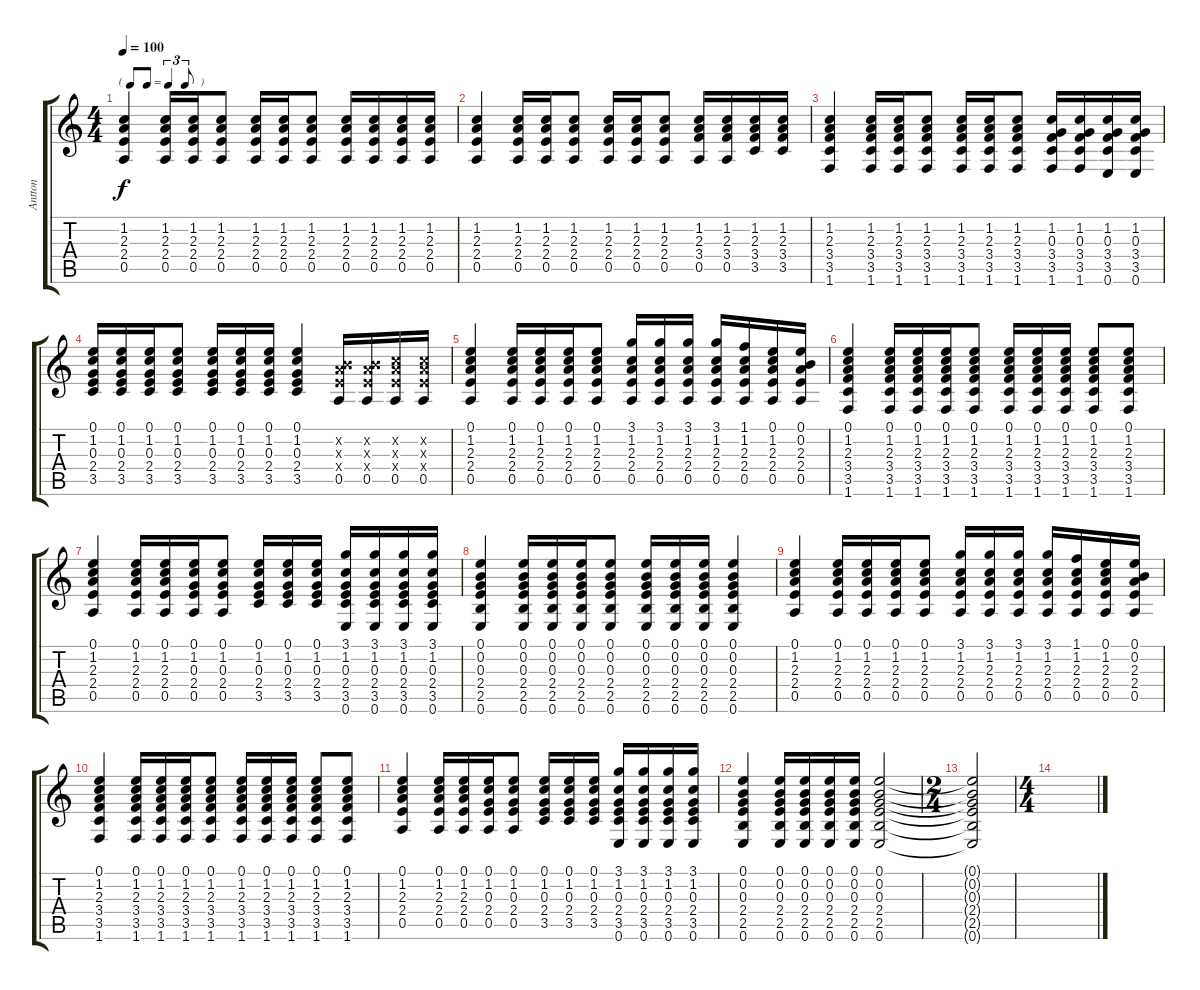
\track ("Antton" "Antton") {instrument acousticguitarnylon}
\staff {score tabs}
\tuning (E4 B3 G3 D3 A2 E2) {hide}
\ts (4 4)
\tf triplet8th
\tempo 100
\clef g2
\ks c
(1.2 2.3 2.4 0.5).4{dy f} (1.2 2.3 2.4 0.5).16 (1.2 2.3 2.4 0.5).16 (1.2 2.3 2.4 0.5).8 (1.2 2.3 2.4 0.5).16 (1.2 2.3 2.4 0.5).16 (1.2 2.3 2.4 0.5).8 (1.2 2.3 2.4 0.5).16 (1.2 2.3 2.4 0.5).16 (1.2 2.3 2.4 0.5).16 (1.2 2.3 2.4 0.5).16 |
(1.2 2.3 2.4 0.5).4 (1.2 2.3 2.4 0.5).16 (1.2 2.3 2.4 0.5).16 (1.2 2.3 2.4 0.5).8 (1.2 2.3 2.4 0.5).16 (1.2 2.3 2.4 0.5).16 (1.2 2.3 2.4 0.5).8 (1.2 2.3 3.4 0.5).16 (1.2 2.3 3.4 0.5).16 (1.2 2.3 3.4 3.5).16 (1.2 2.3 3.4 3.5).16 |
(1.2 2.3 3.4 3.5 1.6).4 (1.2 2.3 3.4 3.5 1.6).16 (1.2 2.3 3.4 3.5 1.6).16 (1.2 2.3 3.4 3.5 1.6).8 (1.2 2.3 3.4 3.5 1.6).16 (1.2 2.3 3.4 3.5 1.6).16 (1.2 2.3 3.4 3.5 1.6).8 (1.2 0.3 3.4 3.5 1.6).16 (1.2 0.3 3.4 3.5 1.6).16 (1.2 0.3 3.4 3.5 0.6).16 (1.2 0.3 3.4 3.5 0.6).16 |
(0.1 1.2 0.3 2.4 3.5).16 (0.1 1.2 0.3 2.4 3.5).16 (0.1 1.2 0.3 2.4 3.5).16 (0.1 1.2 0.3 2.4 3.5).8 (0.1 1.2 0.3 2.4 3.5).16 (0.1 1.2 0.3 2.4 3.5).16 (0.1 1.2 0.3 2.4 3.5).16 (0.1 1.2 0.3 2.4 3.5).4 (0.2{x} 2.3{x} 2.4{x} 0.5).16 (0.2{x} 2.3{x} 2.4{x} 0.5).16 (1.2{x} 2.3{x} 2.4{x} 0.5).16 (1.2{x} 2.3{x} 2.4{x} 0.5).16 |
(0.1 1.2 2.3 2.4 0.5).4 (0.1 1.2 2.3 2.4 0.5).16 (0.1 1.2 2.3 2.4 0.5).16 (0.1 1.2 2.3 2.4 0.5).16 (0.1 1.2 2.3 2.4 0.5).8 (3.1 1.2 2.3 2.4 0.5).16 (3.1 1.2 2.3 2.4 0.5).16 (3.1 1.2 2.3 2.4 0.5).16 (3.1 1.2 2.3 2.4 0.5).16 (1.1 1.2 2.3 2.4 0.5).16 (0.1 1.2 2.3 2.4 0.5).16 (0.1 0.2 2.3 2.4 0.5).16 |
(0.1 1.2 2.3 3.4 3.5 1.6).4 (0.1 1.2 2.3 3.4 3.5 1.6).16 (0.1 1.2 2.3 3.4 3.5 1.6).16 (0.1 1.2 2.3 3.4 3.5 1.6).16 (0.1 1.2 2.3 3.4 3.5 1.6).8 (0.1 1.2 2.3 3.4 3.5 1.6).16 (0.1 1.2 2.3 3.4 3.5 1.6).16 (0.1 1.2 2.3 3.4 3.5 1.6).16 (0.1 1.2 2.3 3.4 3.5 1.6).8 (0.1 1.2 2.3 3.4 3.5 1.6).8 |
(0.1 1.2 2.3 2.4 0.5).4 (0.1 1.2 2.3 2.4 0.5).16 (0.1 1.2 2.3 2.4 0.5).16 (0.1 1.2 0.3 2.4 0.5).16 (0.1 1.2 0.3 2.4 0.5).8 (0.1 1.2 0.3 2.4 3.5).16 (0.1 1.2 0.3 2.4 3.5).16 (0.1 1.2 0.3 2.4 3.5).16 (3.1 1.2 0.3 2.4 3.5 0.6).16 (3.1 1.2 0.3 2.4 3.5 0.6).16 (3.1 1.2 0.3 2.4 3.5 0.6).16 (3.1 1.2 0.3 2.4 3.5 0.6).16 |
(0.1 0.2 0.3 2.4 2.5 0.6).4 (0.1 0.2 0.3 2.4 2.5 0.6).16 (0.1 0.2 0.3 2.4 2.5 0.6).16 (0.1 0.2 0.3 2.4 2.5 0.6).16 (0.1 0.2 0.3 2.4 2.5 0.6).8 (0.1 0.2 0.3 2.4 2.5 0.6).16 (0.1 0.2 0.3 2.4 2.5 0.6).16 (0.1 0.2 0.3 2.4 2.5 0.6).16 (0.1 0.2 0.3 2.4 2.5 0.6).4 |
(0.1 1.2 2.3 2.4 0.5).4 (0.1 1.2 2.3 2.4 0.5).16 (0.1 1.2 2.3 2.4 0.5).16 (0.1 1.2 2.3 2.4 0.5).16 (0.1 1.2 2.3 2.4 0.5).8 (3.1 1.2 2.3 2.4 0.5).16 (3.1 1.2 2.3 2.4 0.5).16 (3.1 1.2 2.3 2.4 0.5).16 (3.1 1.2 2.3 2.4 0.5).16 (1.1 1.2 2.3 2.4 0.5).16 (0.1 1.2 2.3 2.4 0.5).16 (0.1 0.2 2.3 2.4 0.5).16 |
(0.1 1.2 2.3 3.4 3.5 1.6).4 (0.1 1.2 2.3 3.4 3.5 1.6).16 (0.1 1.2 2.3 3.4 3.5 1.6).16 (0.1 1.2 2.3 3.4 3.5 1.6).16 (0.1 1.2 2.3 3.4 3.5 1.6).8 (0.1 1.2 2.3 3.4 3.5 1.6).16 (0.1 1.2 2.3 3.4 3.5 1.6).16 (0.1 1.2 2.3 3.4 3.5 1.6).16 (0.1 1.2 2.3 3.4 3.5 1.6).8 (0.1 1.2 2.3 3.4 3.5 1.6).8 |
(0.1 1.2 2.3 2.4 0.5).4 (0.1 1.2 2.3 2.4 0.5).16 (0.1 1.2 2.3 2.4 0.5).16 (0.1 1.2 0.3 2.4 0.5).16 (0.1 1.2 0.3 2.4 0.5).8 (0.1 1.2 0.3 2.4 3.5).16 (0.1 1.2 0.3 2.4 3.5).16 (0.1 1.2 0.3 2.4 3.5).16 (3.1 1.2 0.3 2.4 3.5 0.6).16 (3.1 1.2 0.3 2.4 3.5 0.6).16 (3.1 1.2 0.3 2.4 3.5 0.6).16 (3.1 1.2 0.3 2.4 3.5 0.6).16 |
(0.1 0.2 0.3 2.4 2.5 0.6).4 (0.1 0.2 0.3 2.4 2.5 0.6).16 (0.1 0.2 0.3 2.4 2.5 0.6).16 (0.1 0.2 0.3 2.4 2.5 0.6).16 (0.1 0.2 0.3 2.4 2.5 0.6).16 (0.1 0.2 0.3 2.4 2.5 0.6).2 |
\ts (2 4)
(0.1{t} 0.2{t} 0.3{t} 2.4{t} 2.5{t} 0.6{t}).2 |
\ts (4 4)
